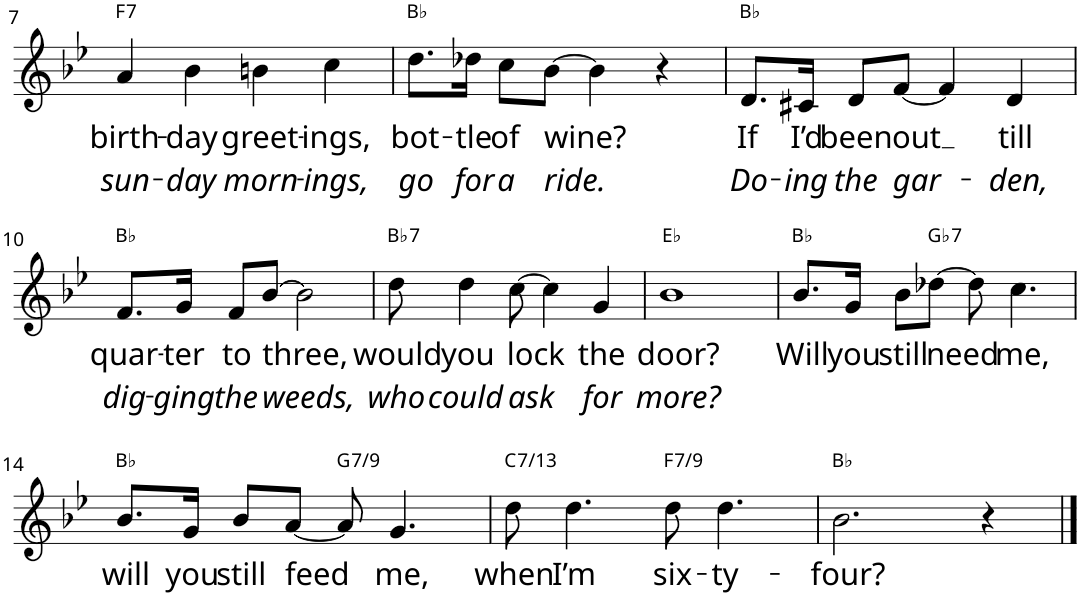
**kern	**text	**text	**harte
*part1	*part1	*part1	*part1
*staff1	*staff1	*staff1	*
*I"Voice	*	*	*
*I'Voice	*	*	*
!!LO:PB:g=z
*clefG2	*	*	*
*k[b-e-]	*	*	*
*M4/4	*	*	*
*met(c)	*	*	*
=7	=7	=7	=7
!	!LO:LY:b	!LO:LY:b	!LO:H:kt=7
4a/	birth-	sun-	F:7
!	!LO:LY:b	!LO:LY:b	!
4b-\	-day	-day	.
!	!LO:LY:b	!LO:LY:b	!
4bn\	greet-	morn-	.
!	!LO:LY:b	!LO:LY:b	!
4cc\	-ings,	-ings,	.
=8	=8	=8	=8
!	!LO:LY:b	!LO:LY:b	!
8.dd\L	bot-	go	Bb:maj
!	!LO:LY:b	!LO:LY:b	!
16dd-X\Jk	-tle	for	.
!	!LO:LY:b	!LO:LY:b	!
8cc\L	of	a	.
!	!LO:LY:b	!LO:LY:b	!
[8b-\J	wine?	ride.	.
4b-\]	.	.	.
4r	.	.	.
=9	=9	=9	=9
!	!LO:LY:b	!LO:LY:b	!
8.d/L	If	Do-	Bb:maj
!	!LO:LY:b	!LO:LY:b	!
16c#X/Jk	I’d	-ing	.
!	!LO:LY:b	!LO:LY:b	!
8d/L	been	the	.
!	!LO:LY:b	!LO:LY:b	!
[8f/J	out	gar-	.
4f/]	.	.	.
!	!LO:LY:b	!LO:LY:b	!
4d/	till	-den,	.
!!LO:LB:g=z
=10	=10	=10	=10
!	!LO:LY:b	!LO:LY:b	!
8.f/L	quar-	dig-	Bb:maj
!	!LO:LY:b	!LO:LY:b	!
16g/Jk	-ter	-ging	.
!	!LO:LY:b	!LO:LY:b	!
8f/L	to	the	.
!	!LO:LY:b	!LO:LY:b	!
[8b-/J	three,	weeds,	.
2b-\]	.	.	.
=11	=11	=11	=11
!	!LO:LY:b	!LO:LY:b	!LO:H:kt=7
8dd\	would	who	Bb:7
!	!LO:LY:b	!LO:LY:b	!
4dd\	you	could	.
!	!LO:LY:b	!LO:LY:b	!
[8cc\	lock	ask	.
4cc\]	.	.	.
!	!LO:LY:b	!LO:LY:b	!
4g/	the	for	.
=12	=12	=12	=12
!	!LO:LY:b	!LO:LY:b	!
1b-	door?	more?	Eb:maj
=13	=13	=13	=13
!	!LO:LY:b	!	!
8.b-/L	Will	.	Bb:maj
!	!LO:LY:b	!	!
16g/Jk	you	.	.
!	!LO:LY:b	!	!
8b-\L	still	.	.
!	!LO:LY:b	!	!LO:H:kt=7
[8dd-X\J	need	.	Gb:7
8dd-\]	.	.	.
!	!LO:LY:b	!	!
4.cc\	me,	.	.
!!LO:LB:g=z
=14	=14	=14	=14
!	!LO:LY:b	!	!
8.b-/L	will	.	Bb:maj
!	!LO:LY:b	!	!
16g/Jk	you	.	.
!	!LO:LY:b	!	!
8b-/L	still	.	.
!	!LO:LY:b	!	!
[8a/J	feed	.	.
!	!	!	!LO:H:kt=7/9
8a/]	.	.	G:maj
!	!LO:LY:b	!	!
4.g/	me,	.	.
=15	=15	=15	=15
!	!LO:LY:b	!	!LO:H:kt=7/13
8dd\	when	.	C:maj
!	!LO:LY:b	!	!
4.dd\	I’m	.	.
!	!LO:LY:b	!	!LO:H:kt=7/9
8dd\	six-	.	F:maj
!	!LO:LY:b	!	!
4.dd\	-ty-	.	.
=16	=16	=16	=16
!	!LO:LY:b	!	!
2.b-\	-four?	.	Bb:maj
4r	.	.	.
==	==	==	==
*-	*-	*-	*-
